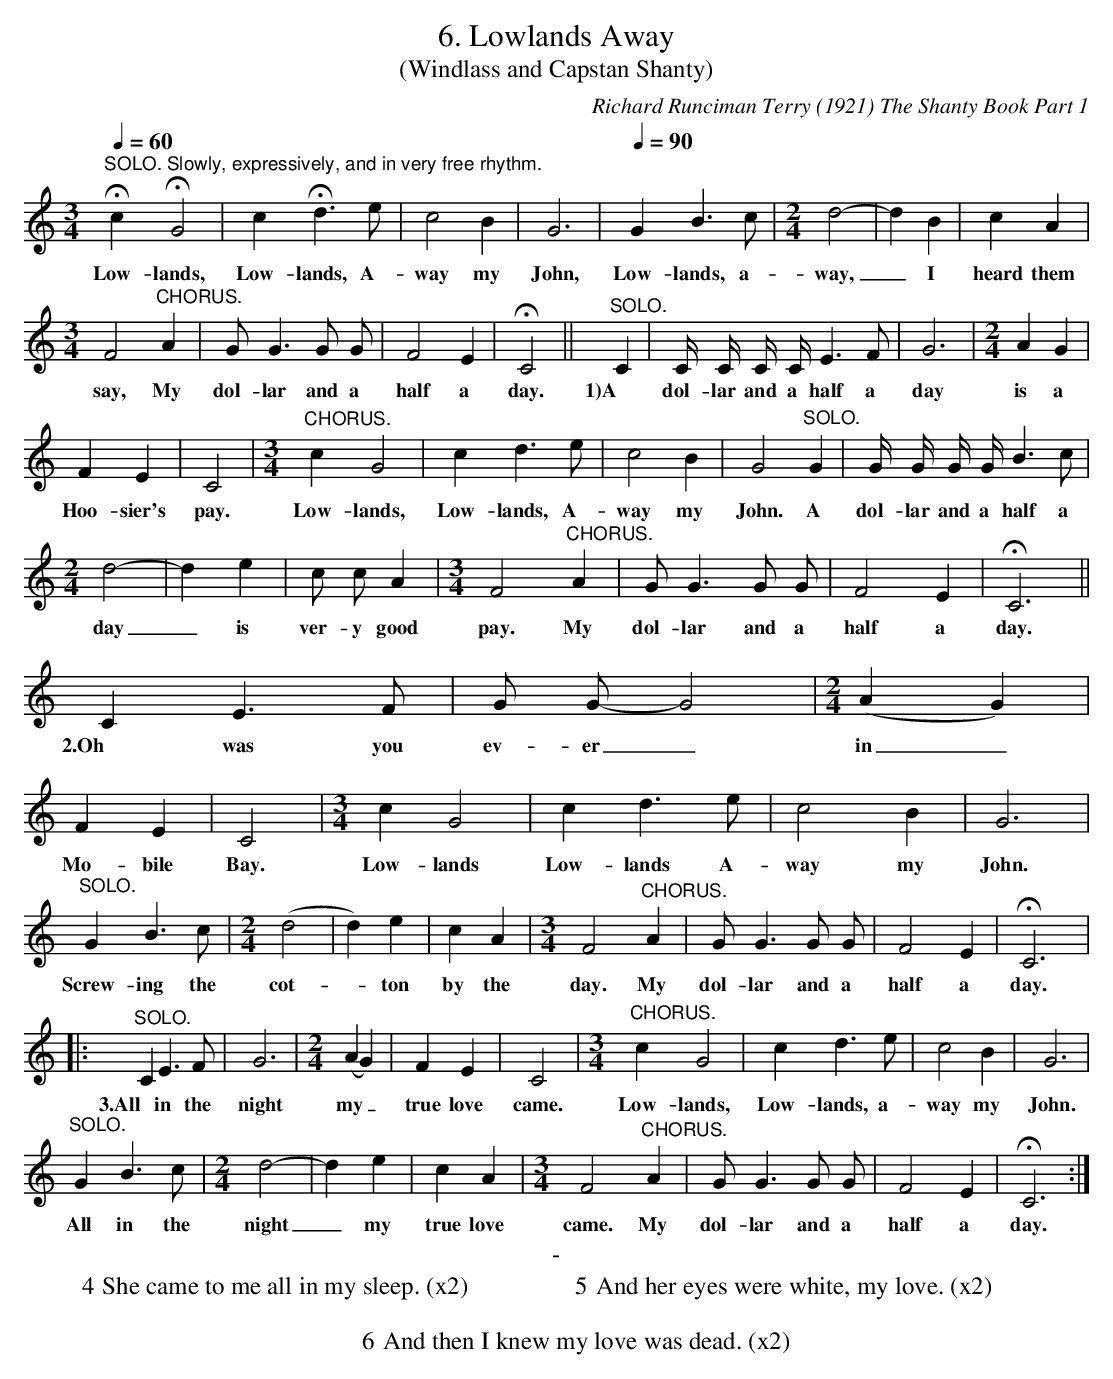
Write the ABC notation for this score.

X:1
T:6. Lowlands Away
T:(Windlass and Capstan Shanty)
C:Richard Runciman Terry (1921) The Shanty Book Part 1
L:1/8
Q:1/4=60
M:3/4
K:C
"^SOLO. Slowly, expressively, and in very free rhythm." !fermata!c2 !fermata!G4 |
w: Low- lands,|
c2 !fermata! d3 e | c4 B2 | G6 | [Q:1/4=90] G2 B3 c |[M:2/4] d4- | d2 B2 | c2 A2 |$[M:3/4] F4"^CHORUS." A2 |
w: Low- lands, A-|way my|John,|Low- lands, a-|way,|_ I|heard them|say, My|
G G3 G G | F4 E2 | !fermata! C4 ||"^SOLO."  C2 | C/  C/ C/ C/ E3 F | G6 |
w: dol- lar and a|half a|day.  1)A|dol- lar and a half a|day|
[M:2/4] A2 G2 |$ F2 E2 | C4 |[M:3/4]"^CHORUS." c2 G4 | c2 d3 e | c4 B2 | G4"^SOLO." G2 |
w: is a|Hoo- sier's|pay.|Low- lands,|Low- lands, A-|way my|John. A|
G/ G/ G/ G/ B3 c |$ [M:2/4] d4- | d2 e2 | c c A2 |[M:3/4] F4 "^CHORUS." A2 | G G3 G G | F4 E2 |
w: dol- lar and a half a|day|_ is|ver- y good|pay. My|dol- lar and a|half a|
!fermata!C6 ||$ C2 E3 F | G G- G4 |[M:2/4] (A2 G2) | F2 E2 | C4 |[M:3/4] c2 G4 | c2 d3 e | c4 B2 |
w: day.| 2.Oh was you|ev- er_ |in_ |Mo- bile|Bay.|Low- lands|Low- lands A-|way my|
G6 |$"^SOLO." G2 B3 c |[M:2/4] (d4 | d2) e2 | c2 A2 |[M:3/4] F4"^CHORUS." A2 | G G3 G G | F4 E2 |
w: John.|Screw- ing the|cot-|* ton|by the|day. My|dol- lar and a|half a|
!fermata!C6 |:$"^SOLO." C2 E3 F | G6 |[M:2/4] (A2 G2) | F2 E2 | C4 |[M:3/4]"^CHORUS." c2 G4 |
w: day.| 3.All  in the|night|my_ |true love|came.|Low- lands,|
c2 d3 e | c4 B2 | G6 |$"^SOLO." G2 B3 c |[M:2/4] d4- | d2 e2 | c2 A2 |[M:3/4] F4"^CHORUS." A2 |
w: Low- lands, a-|way my|John.|All in the|night|_ my|true love|came. My|
G G3 G G | F4 E2 | !fermata!C6 :|
w: dol- lar and a|half a|day.|
T:-
W: 4 She came to me all in my sleep. (x2)
W:
W: 5 And her eyes were white, my love. (x2)
W:
W: 6 And then I knew my love was dead. (x2)
